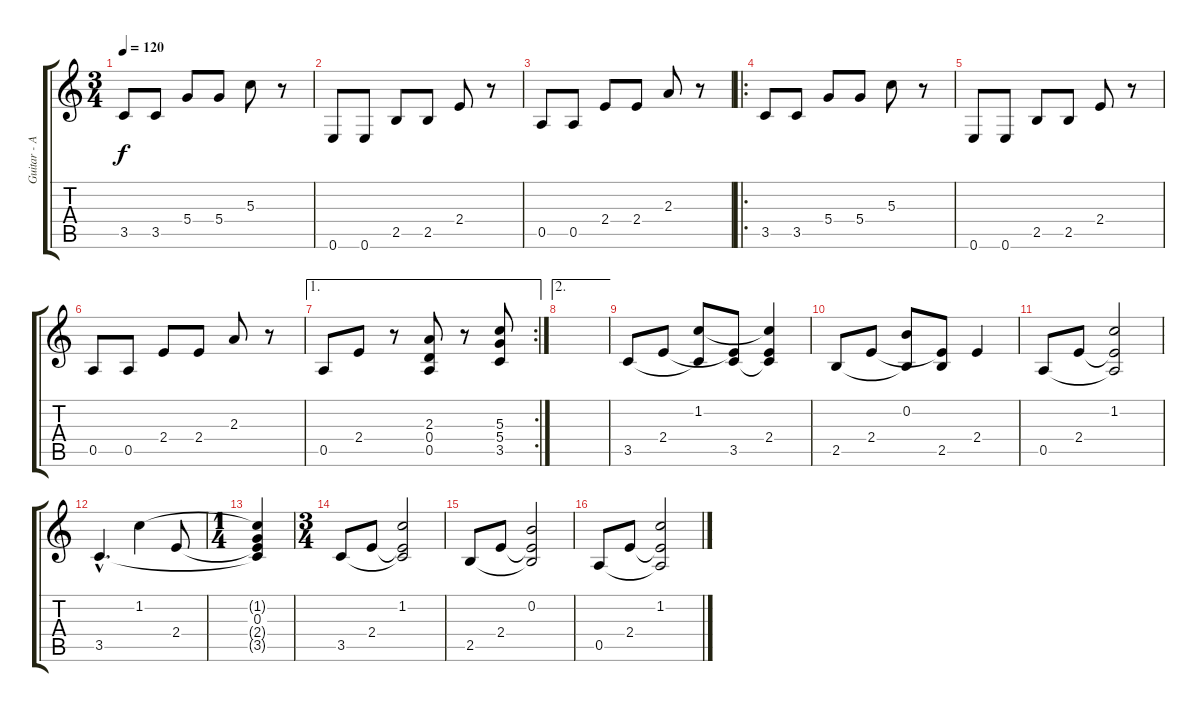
\track ("Guitar - Acoustic" "Guitar - A") {instrument acousticguitarsteel}
\staff {score tabs}
\tuning (E4 B3 G3 D3 A2 E2) {hide}
\ts (3 4)
\tempo 120
\clef g2
\ks c
3.5.8{dy f volume 16} 3.5.8 5.4.8 5.4.8 5.3.8 r.8 |
0.6.8 0.6.8 2.5.8 2.5.8 2.4.8 r.8 |
0.5.8 0.5.8 2.4.8 2.4.8 2.3.8 r.8 |
\ro
3.5.8{volume 16} 3.5.8 5.4.8 5.4.8 5.3.8 r.8 |
0.6.8 0.6.8 2.5.8 2.5.8 2.4.8 r.8 |
0.5.8 0.5.8 2.4.8 2.4.8 2.3.8 r.8 |
\ae 1
\rc 2
0.5.8 2.4.8 r.8 (2.3 0.4 0.5).8 r.8 (5.3 5.4 3.5).8 |
\ae 2
|
3.5.8 2.4.8 (1.2 3.5{t}).8 (2.4{t} 3.5).8 (1.2{t} 2.4 3.5{t}).4 |
2.5.8 2.4.8 (0.2 2.5{t}).8 (2.4{t} 2.5).8 2.4.4 |
0.5.8 2.4.8 (1.2 2.4{t} 0.5{t}).2 |
3.5{hac}.4{d} 1.2.4 2.4.8 |
\ts (1 4)
(1.2{t} 0.3 2.4{t} 3.5{t}).4 |
\ts (3 4)
3.5.8 2.4.8 (1.2 2.4{t} 3.5{t}).2 |
2.5.8 2.4.8 (0.2 2.4{t} 2.5{t}).2 |
0.5.8 2.4.8 (1.2 2.4{t} 0.5{t}).2
